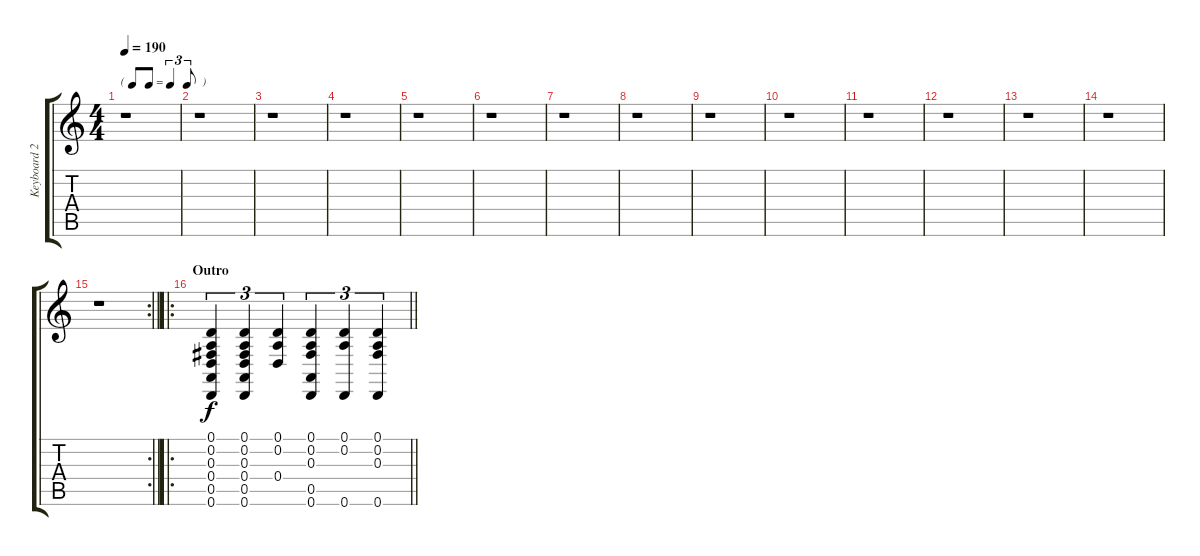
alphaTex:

\track ("Keyboard 2" "Keyboard 2") {instrument tremolostrings}
\staff {score tabs}
\tuning (D4 A3 Gb3 D3 A2 D2) {hide}
\ts (4 4)
\tf triplet8th
\tempo 190
\clef g2
\ks c
r.1{dy f} |
r.1 |
r.1 |
r.1 |
r.1 |
r.1 |
r.1 |
r.1 |
r.1 |
r.1 |
r.1 |
r.1 |
r.1 |
r.1 |
\rc 2
\barLineRight lightlight
r.1 |
\ro
\section ("" "Outro")
\barLineRight lightlight
(0.1 0.2 0.3 0.4 0.5 0.6).4{tu (3 2)} (0.1 0.2 0.3 0.4 0.5 0.6).4{tu (3 2)} (0.1 0.2 0.4).4{tu (3 2)} (0.1 0.2 0.3 0.5 0.6).4{tu (3 2)} (0.1 0.2 0.6).4{tu (3 2)} (0.1 0.2 0.3 0.6).4{tu (3 2)}
